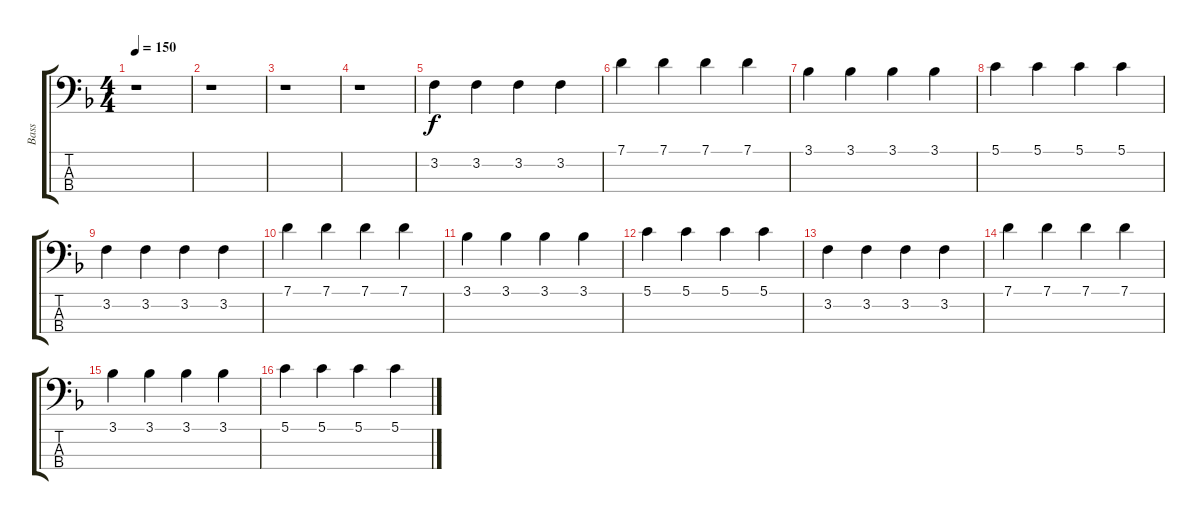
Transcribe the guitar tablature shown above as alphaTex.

\track ("Bass" "Bass") {instrument electricbassfinger}
\staff {score tabs}
\tuning (G2 D2 A1 E1) {hide}
\ts (4 4)
\tempo 150
\clef f4
\ks f
r.1{dy f instrument electricbassfinger} |
r.1 |
r.1 |
r.1 |
3.2.4 3.2.4 3.2.4 3.2.4 |
7.1.4 7.1.4 7.1.4 7.1.4 |
3.1.4 3.1.4 3.1.4 3.1.4 |
5.1.4 5.1.4 5.1.4 5.1.4 |
3.2.4 3.2.4 3.2.4 3.2.4 |
7.1.4 7.1.4 7.1.4 7.1.4 |
3.1.4 3.1.4 3.1.4 3.1.4 |
5.1.4 5.1.4 5.1.4 5.1.4 |
3.2.4 3.2.4 3.2.4 3.2.4 |
7.1.4 7.1.4 7.1.4 7.1.4 |
3.1.4 3.1.4 3.1.4 3.1.4 |
5.1.4 5.1.4 5.1.4 5.1.4
